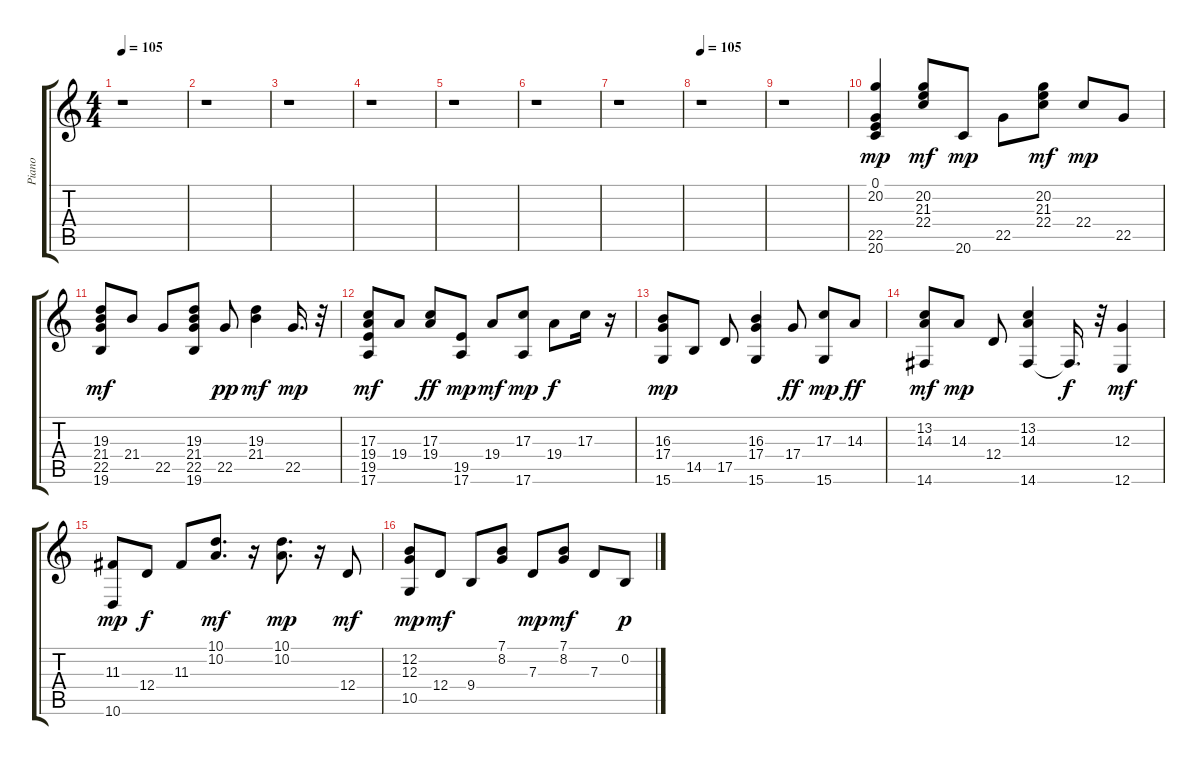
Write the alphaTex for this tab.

\track ("Piano" "Piano") {instrument acousticgrandpiano}
\staff {score tabs}
\tuning (E4 B3 G3 D3 A2 E2) {hide}
\ts (4 4)
\tempo 105
\clef g2
\ks c
r.1{dy mf} |
r.1 |
r.1 |
r.1 |
r.1 |
r.1 |
r.1 |
\tempo 105
r.1 |
r.1 |
(0.1 20.2 22.5 20.6).4{dy mp} (20.2 21.3 22.4).8{dy mf} 20.6.8{dy mp} 22.5.8 (20.2 21.3 22.4).8{dy mf} 22.4.8{dy mp} 22.5.8 |
(19.3 21.4 22.5 19.6).8{dy mf} 21.4.8 22.5.8 (19.3 21.4 22.5 19.6).8 22.5.8{dy pp} (19.3 21.4).4{dy mf} 22.5.16{d dy mp} r.32 |
(17.3 19.4 19.5 17.6).8{dy mf} 19.4.8 (17.3 19.4).8{dy ff} (19.5 17.6).8{dy mp} 19.4.8{dy mf} (17.3 17.6).8{dy mp} 19.4.8{dy f} 17.3.16 r.16 |
(16.3 17.4 15.6).8{dy mp} 14.5.8 17.5.8 (16.3 17.4 15.6).4 17.4.8{dy ff} (17.3 15.6).8{dy mp} 14.3.8{dy ff} |
(13.2 14.3 14.6).8{dy mf} 14.3.8{dy mp} 12.4.8 (13.2 14.3 14.6).4 14.6{t}.16{d dy f} r.32 (12.3 12.6).4{dy mf} |
(11.3 10.6).8{dy mp} 12.4.8{dy f} 11.3.8 (10.1 10.2).8{d dy mf} r.16 (10.1 10.2).8{d dy mp} r.16 12.4.8{dy mf} |
(12.2 12.3 10.5).8{dy mp} 12.4.8{dy mf} 9.4.8 (7.1 8.2).8 7.3.8{dy mp} (7.1 8.2).8{dy mf} 7.3.8 0.2.8{dy p}
